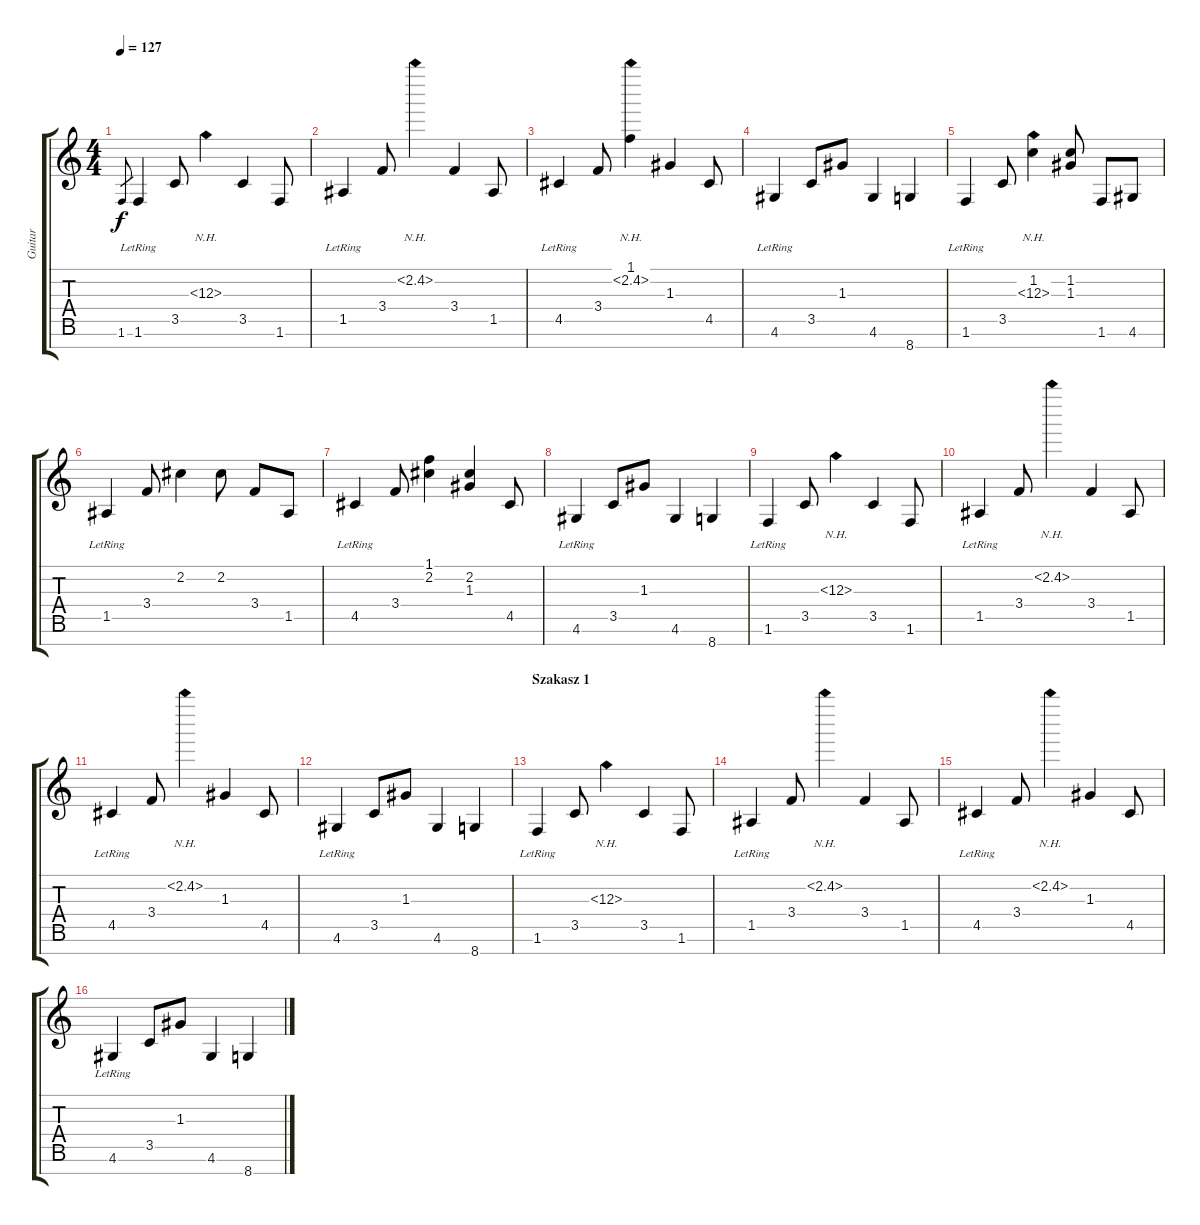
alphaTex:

\track ("Guitar " "Guitar ") {instrument acousticguitarsteel}
\staff {score tabs}
\tuning (E4 B3 G3 D3 A2 E2 B1) {hide}
\ts (4 4)
\tempo 127
\clef g2
\ks c
1.6.8{gr dy f instrument acousticguitarsteel} 1.6{lr}.4 3.5.8 1.3{nh}.4 3.5.4 1.6.8 |
1.5{lr}.4 3.4.8 2.2{nh}.4 3.4.4 1.5.8 |
4.5{lr}.4 3.4.8 (1.1 2.2{nh}).4 1.3.4 4.5.8 |
4.6{lr}.4 3.5.8 1.3.8 4.6.4 8.7.4 |
1.6{lr}.4 3.5.8 (1.2 1.3{nh}).4 (1.2 1.3).8 1.6.8 4.6.8 |
1.5{lr}.4 3.4.8 2.2.4 2.2.8 3.4.8 1.5.8 |
4.5{lr}.4 3.4.8 (1.1 2.2).4 (2.2 1.3).4 4.5.8 |
4.6{lr}.4 3.5.8 1.3.8 4.6.4 8.7.4 |
1.6{lr}.4 3.5.8 1.3{nh}.4 3.5.4 1.6.8 |
1.5{lr}.4 3.4.8 2.2{nh}.4 3.4.4 1.5.8 |
4.5{lr}.4 3.4.8 2.2{nh}.4 1.3.4 4.5.8 |
4.6{lr}.4 3.5.8 1.3.8 4.6.4 8.7.4 |
\section ("" "Szakasz 1")
1.6{lr}.4 3.5.8 1.3{nh}.4 3.5.4 1.6.8 |
1.5{lr}.4 3.4.8 2.2{nh}.4 3.4.4 1.5.8 |
4.5{lr}.4 3.4.8 2.2{nh}.4 1.3.4 4.5.8 |
4.6{lr}.4 3.5.8 1.3.8 4.6.4 8.7.4
